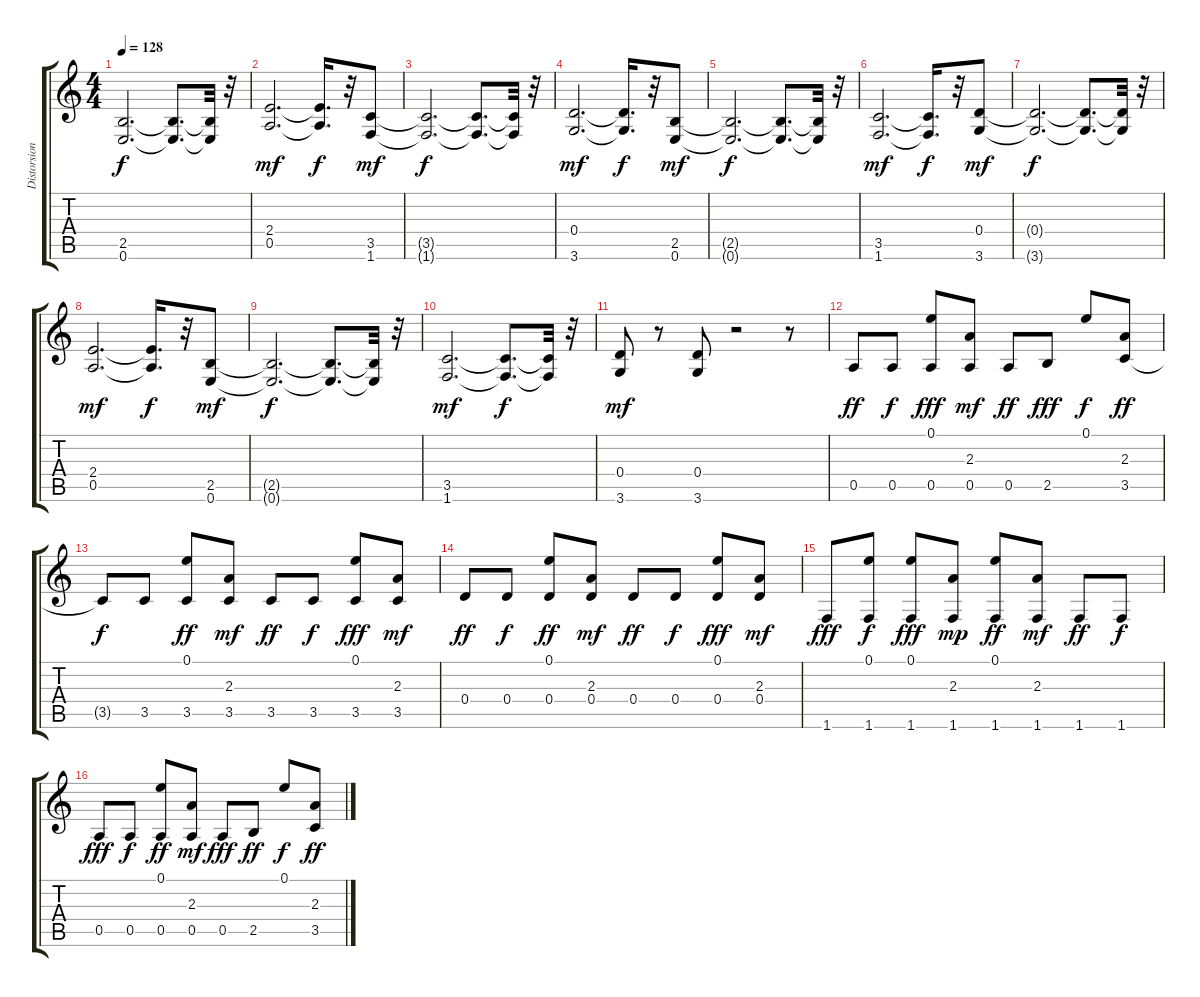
\track ("Distorsion" "Distorsion") {instrument distortionguitar}
\staff {score tabs}
\tuning (E4 B3 G3 D3 A2 E2) {hide}
\ts (4 4)
\tempo 128
\clef g2
\ks c
(2.5{t} 0.6{t}).2{d dy f} (2.5{t} 0.6{t}).8{d} (2.5{t} 0.6{t}).32 r.32 |
(2.4 0.5).2{d dy mf} (2.4{t} 0.5{t}).16{d dy f} r.32 (3.5 1.6).8{dy mf} |
(3.5{t} 1.6{t}).2{d dy f} (3.5{t} 1.6{t}).8{d} (3.5{t} 1.6{t}).32 r.32 |
(0.4 3.6).2{d dy mf} (0.4{t} 3.6{t}).16{d dy f} r.32 (2.5 0.6).8{dy mf} |
(2.5{t} 0.6{t}).2{d dy f} (2.5{t} 0.6{t}).8{d} (2.5{t} 0.6{t}).32 r.32 |
(3.5 1.6).2{d dy mf} (3.5{t} 1.6{t}).16{d dy f} r.32 (0.4 3.6).8{dy mf} |
(0.4{t} 3.6{t}).2{d dy f} (0.4{t} 3.6{t}).8{d} (0.4{t} 3.6{t}).32 r.32 |
(2.4 0.5).2{d dy mf} (2.4{t} 0.5{t}).16{d dy f} r.32 (2.5 0.6).8{dy mf} |
(2.5{t} 0.6{t}).2{d dy f} (2.5{t} 0.6{t}).8{d} (2.5{t} 0.6{t}).32 r.32 |
(3.5 1.6).2{d dy mf} (3.5{t} 1.6{t}).8{d dy f} (3.5{t} 1.6{t}).32 r.32 |
(0.4 3.6).8{dy mf} r.8 (0.4 3.6).8 r.2 r.8 |
0.5.8{dy ff} 0.5.8{dy f} (0.1 0.5).8{dy fff} (2.3 0.5).8{dy mf} 0.5.8{dy ff} 2.5.8{dy fff} 0.1.8{dy f} (2.3 3.5).8{dy ff} |
3.5{t}.8{dy f} 3.5.8 (0.1 3.5).8{dy ff} (2.3 3.5).8{dy mf} 3.5.8{dy ff} 3.5.8{dy f} (0.1 3.5).8{dy fff} (2.3 3.5).8{dy mf} |
0.4.8{dy ff} 0.4.8{dy f} (0.1 0.4).8{dy ff} (2.3 0.4).8{dy mf} 0.4.8{dy ff} 0.4.8{dy f} (0.1 0.4).8{dy fff} (2.3 0.4).8{dy mf} |
1.6.8{dy fff} (0.1 1.6).8{dy f} (0.1 1.6).8{dy fff} (2.3 1.6).8{dy mp} (0.1 1.6).8{dy ff} (2.3 1.6).8{dy mf} 1.6.8{dy ff} 1.6.8{dy f} |
0.5.8{dy fff} 0.5.8{dy f} (0.1 0.5).8{dy ff} (2.3 0.5).8{dy mf} 0.5.8{dy fff} 2.5.8{dy ff} 0.1.8{dy f} (2.3 3.5).8{dy ff}
